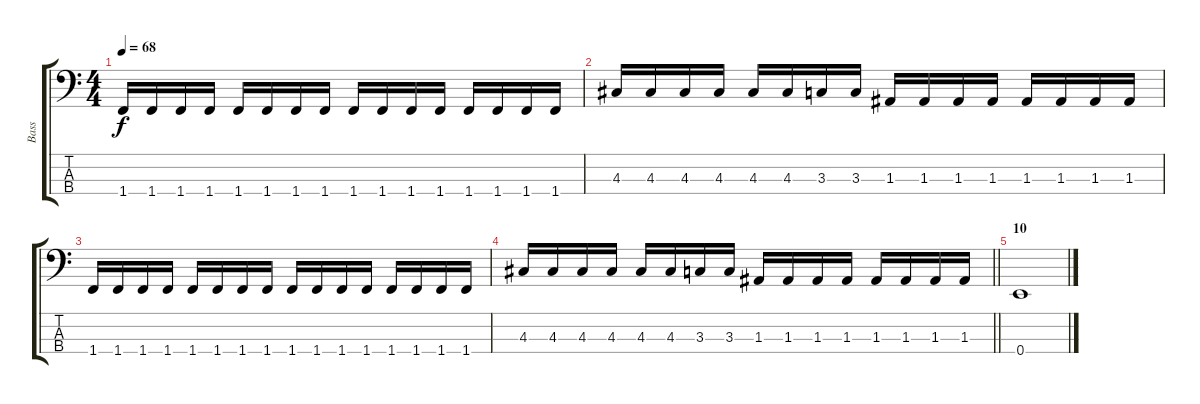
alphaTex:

\track ("Bass" "Bass") {instrument electricbassfinger}
\staff {score tabs}
\tuning (G2 D2 A1 E1) {hide}
\ts (4 4)
\tempo 68
\clef f4
\ks c
1.4.16{dy f} 1.4.16 1.4.16 1.4.16 1.4.16 1.4.16 1.4.16 1.4.16 1.4.16 1.4.16 1.4.16 1.4.16 1.4.16 1.4.16 1.4.16 1.4.16 |
4.3.16 4.3.16 4.3.16 4.3.16 4.3.16 4.3.16 3.3.16 3.3.16 1.3.16 1.3.16 1.3.16 1.3.16 1.3.16 1.3.16 1.3.16 1.3.16 |
1.4.16 1.4.16 1.4.16 1.4.16 1.4.16 1.4.16 1.4.16 1.4.16 1.4.16 1.4.16 1.4.16 1.4.16 1.4.16 1.4.16 1.4.16 1.4.16 |
\barLineRight lightlight
4.3.16 4.3.16 4.3.16 4.3.16 4.3.16 4.3.16 3.3.16 3.3.16 1.3.16 1.3.16 1.3.16 1.3.16 1.3.16 1.3.16 1.3.16 1.3.16 |
\section ("" "10")
0.4.1
